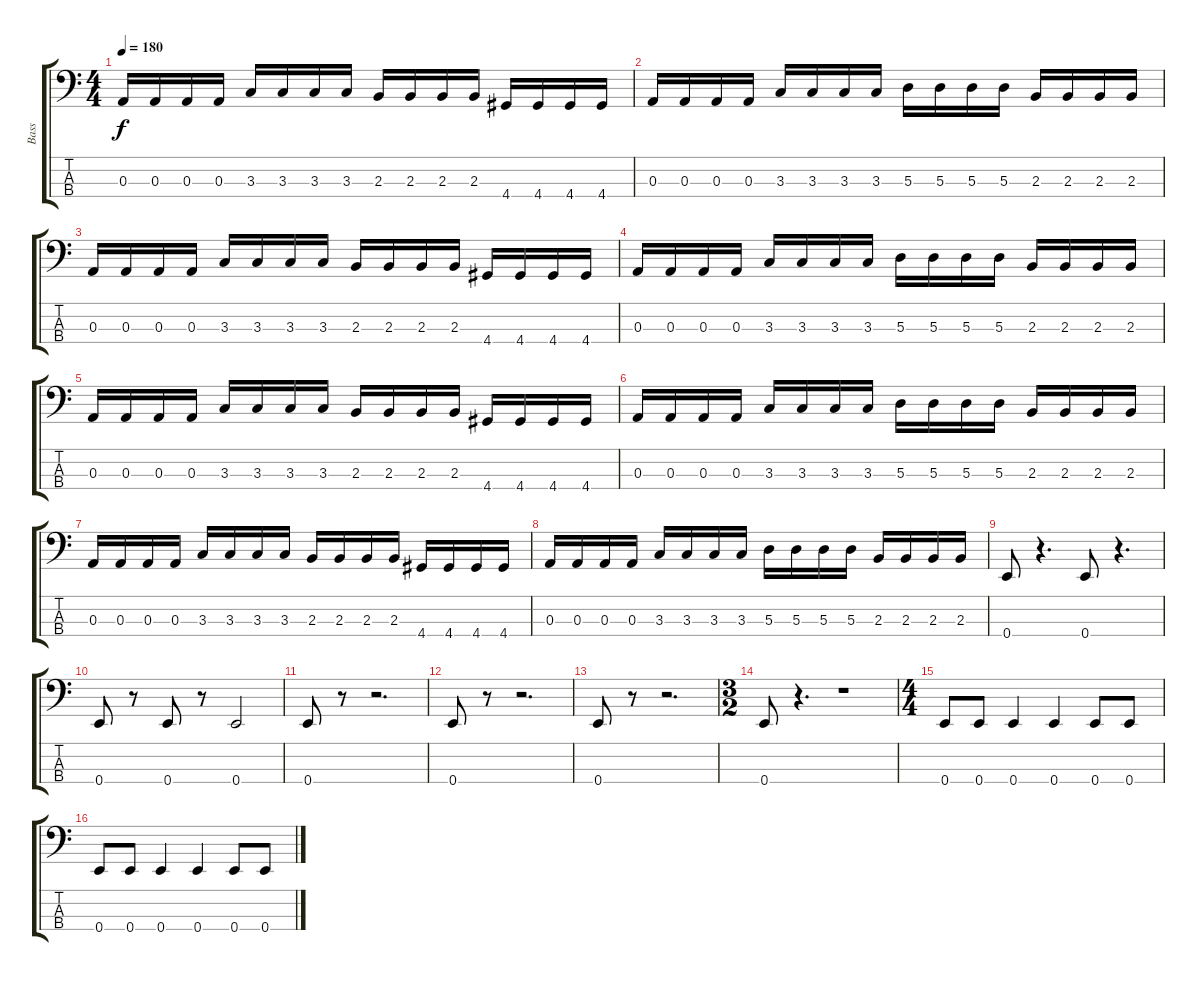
\track ("Bass" "Bass") {instrument electricbassfinger}
\staff {score tabs}
\tuning (G2 D2 A1 E1) {hide}
\ts (4 4)
\tempo 180
\clef f4
\ks c
0.3.16{dy f} 0.3.16 0.3.16 0.3.16 3.3.16 3.3.16 3.3.16 3.3.16 2.3.16 2.3.16 2.3.16 2.3.16 4.4.16 4.4.16 4.4.16 4.4.16 |
0.3.16 0.3.16 0.3.16 0.3.16 3.3.16 3.3.16 3.3.16 3.3.16 5.3.16 5.3.16 5.3.16 5.3.16 2.3.16 2.3.16 2.3.16 2.3.16 |
0.3.16 0.3.16 0.3.16 0.3.16 3.3.16 3.3.16 3.3.16 3.3.16 2.3.16 2.3.16 2.3.16 2.3.16 4.4.16 4.4.16 4.4.16 4.4.16 |
0.3.16 0.3.16 0.3.16 0.3.16 3.3.16 3.3.16 3.3.16 3.3.16 5.3.16 5.3.16 5.3.16 5.3.16 2.3.16 2.3.16 2.3.16 2.3.16 |
0.3.16 0.3.16 0.3.16 0.3.16 3.3.16 3.3.16 3.3.16 3.3.16 2.3.16 2.3.16 2.3.16 2.3.16 4.4.16 4.4.16 4.4.16 4.4.16 |
0.3.16 0.3.16 0.3.16 0.3.16 3.3.16 3.3.16 3.3.16 3.3.16 5.3.16 5.3.16 5.3.16 5.3.16 2.3.16 2.3.16 2.3.16 2.3.16 |
0.3.16 0.3.16 0.3.16 0.3.16 3.3.16 3.3.16 3.3.16 3.3.16 2.3.16 2.3.16 2.3.16 2.3.16 4.4.16 4.4.16 4.4.16 4.4.16 |
0.3.16 0.3.16 0.3.16 0.3.16 3.3.16 3.3.16 3.3.16 3.3.16 5.3.16 5.3.16 5.3.16 5.3.16 2.3.16 2.3.16 2.3.16 2.3.16 |
0.4.8 r.4{d} 0.4.8 r.4{d} |
0.4.8 r.8 0.4.8 r.8 0.4.2 |
0.4.8 r.8 r.2{d} |
0.4.8 r.8 r.2{d} |
0.4.8 r.8 r.2{d} |
\ts (3 2)
0.4.8 r.4{d} r.1 |
\ts (4 4)
0.4.8 0.4.8 0.4.4 0.4.4 0.4.8 0.4.8 |
0.4.8 0.4.8 0.4.4 0.4.4 0.4.8 0.4.8
